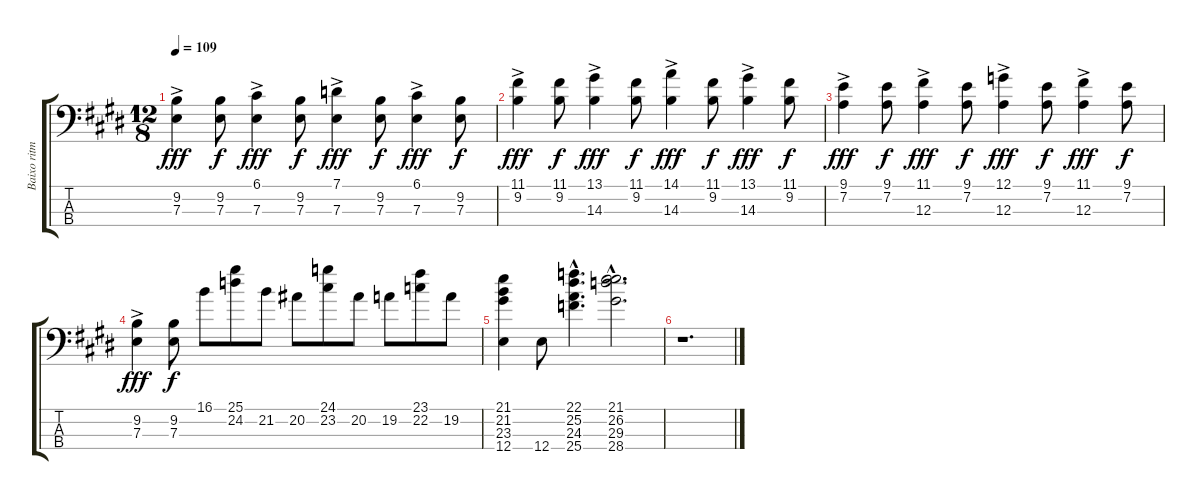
\track ("Baixo ritmo" "Baixo ritm") {instrument acousticbass}
\staff {score tabs}
\tuning (G2 D2 A1 E1) {hide}
\ts (12 8)
\tempo 109
\clef f4
\ks e
(9.2{ac} 7.3).4{dy fff} (9.2 7.3).8{dy f} (6.1{ac} 7.3).4{dy fff} (9.2 7.3).8{dy f} (7.1{ac} 7.3).4{dy fff} (9.2 7.3).8{dy f} (6.1{ac} 7.3).4{dy fff} (9.2 7.3).8{dy f} |
(11.1{ac} 9.2).4{dy fff} (11.1 9.2).8{dy f} (13.1{ac} 14.3).4{dy fff} (11.1 9.2).8{dy f} (14.1{ac} 14.3).4{dy fff} (11.1 9.2).8{dy f} (13.1{ac} 14.3).4{dy fff} (11.1 9.2).8{dy f} |
(9.1{ac} 7.2).4{dy fff} (9.1 7.2).8{dy f} (11.1{ac} 12.3).4{dy fff} (9.1 7.2).8{dy f} (12.1{ac} 12.3).4{dy fff} (9.1 7.2).8{dy f} (11.1{ac} 12.3).4{dy fff} (9.1 7.2).8{dy f} |
(9.2{ac} 7.3).4{dy fff} (9.2 7.3).8{dy f} 16.1.8 (25.1 24.2).8 21.2.8 20.2.8 (24.1 23.2).8 20.2.8 19.2.8 (23.1 22.2).8 19.2.8 |
(21.1 21.2 23.3 12.4).4 12.4.8 (22.1{hac} 25.2{hac} 24.3{hac} 25.4{hac}).4{d} (21.1{hac} 26.2{hac} 29.3{hac} 28.4{hac}).2{d} |
r.1{d}
